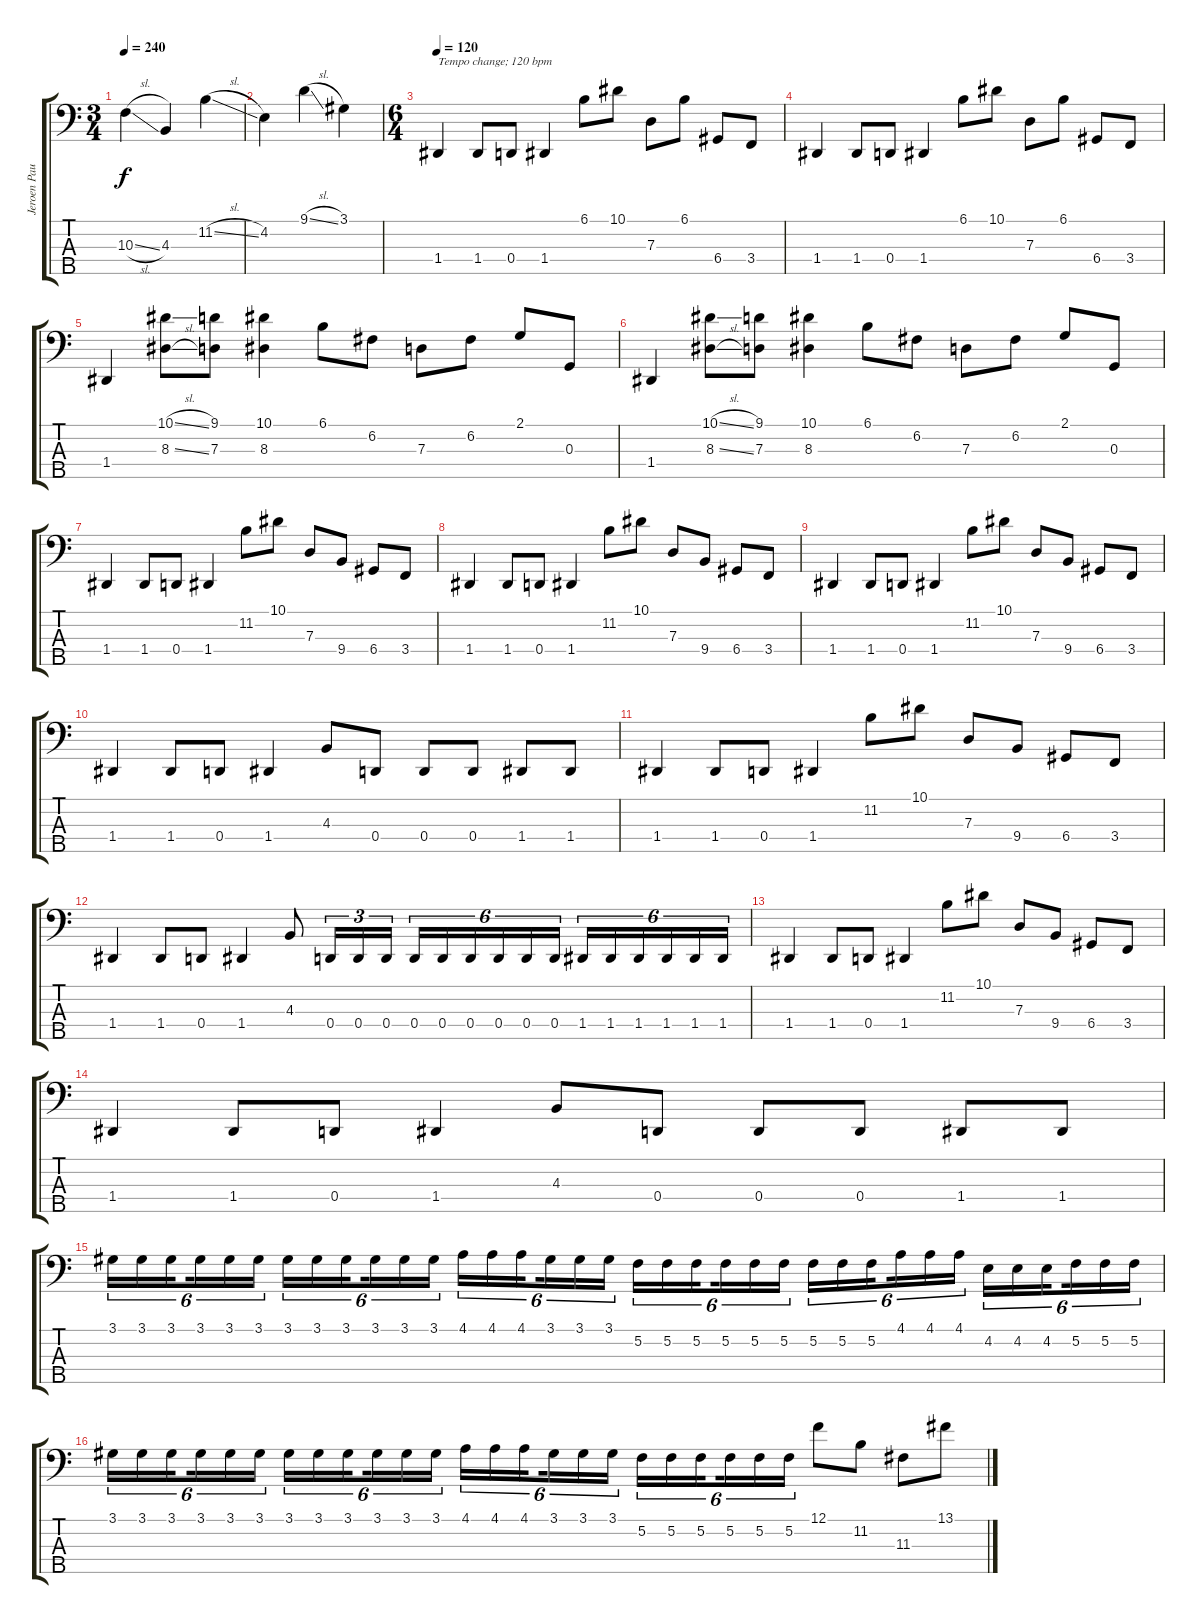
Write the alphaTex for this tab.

\track ("Jeroen Paul Thesseling - bass" "Jeroen Pau") {instrument fretlessbass}
\staff {score tabs}
\tuning (F2 C2 G1 D1 A0) {hide}
\ts (3 4)
\tempo 240
\clef f4
\ks c
10.3{sl}.4{dy f} 4.3.4 11.2{sl}.4 |
4.2.4 9.1{sl}.4 3.1.4 |
\ts (6 4)
\tempo 120
1.4.4{txt "Tempo change; 120 bpm"} 1.4.8 0.4.8 1.4.4 6.1.8 10.1.8 7.3.8 6.1.8 6.4.8 3.4.8 |
1.4.4 1.4.8 0.4.8 1.4.4 6.1.8 10.1.8 7.3.8 6.1.8 6.4.8 3.4.8 |
1.4.4 (10.1{sl} 8.3{sl}).8 (9.1 7.3).8 (10.1 8.3).4 6.1.8 6.2.8 7.3.8 6.2.8 2.1.8 0.3.8 |
1.4.4 (10.1{sl} 8.3{sl}).8 (9.1 7.3).8 (10.1 8.3).4 6.1.8 6.2.8 7.3.8 6.2.8 2.1.8 0.3.8 |
1.4.4 1.4.8 0.4.8 1.4.4 11.2.8 10.1.8 7.3.8 9.4.8 6.4.8 3.4.8 |
1.4.4 1.4.8 0.4.8 1.4.4 11.2.8 10.1.8 7.3.8 9.4.8 6.4.8 3.4.8 |
1.4.4 1.4.8 0.4.8 1.4.4 11.2.8 10.1.8 7.3.8 9.4.8 6.4.8 3.4.8 |
1.4.4 1.4.8 0.4.8 1.4.4 4.3.8 0.4.8 0.4.8 0.4.8 1.4.8 1.4.8 |
1.4.4 1.4.8 0.4.8 1.4.4 11.2.8 10.1.8 7.3.8 9.4.8 6.4.8 3.4.8 |
1.4.4 1.4.8 0.4.8 1.4.4 4.3.8 0.4.16{tu (3 2)} 0.4.16{tu (3 2)} 0.4.16{tu (3 2) beam splitsecondary} 0.4.16{tu (6 4)} 0.4.16{tu (6 4)} 0.4.16{tu (6 4)} 0.4.16{tu (6 4)} 0.4.16{tu (6 4)} 0.4.16{tu (6 4) beam splitsecondary} 1.4.16{tu (6 4)} 1.4.16{tu (6 4)} 1.4.16{tu (6 4)} 1.4.16{tu (6 4)} 1.4.16{tu (6 4)} 1.4.16{tu (6 4)} |
1.4.4 1.4.8 0.4.8 1.4.4 11.2.8 10.1.8 7.3.8 9.4.8 6.4.8 3.4.8 |
1.4.4 1.4.8 0.4.8 1.4.4 4.3.8 0.4.8 0.4.8 0.4.8 1.4.8 1.4.8 |
3.1.16{tu (6 4)} 3.1.16{tu (6 4)} 3.1.16{tu (6 4) beam splitsecondary} 3.1.16{tu (6 4)} 3.1.16{tu (6 4)} 3.1.16{tu (6 4) beam splitsecondary} 3.1.16{tu (6 4)} 3.1.16{tu (6 4)} 3.1.16{tu (6 4) beam splitsecondary} 3.1.16{tu (6 4)} 3.1.16{tu (6 4)} 3.1.16{tu (6 4) beam splitsecondary} 4.1.16{tu (6 4)} 4.1.16{tu (6 4)} 4.1.16{tu (6 4) beam splitsecondary} 3.1.16{tu (6 4)} 3.1.16{tu (6 4)} 3.1.16{tu (6 4)} 5.2.16{tu (6 4)} 5.2.16{tu (6 4)} 5.2.16{tu (6 4) beam splitsecondary} 5.2.16{tu (6 4)} 5.2.16{tu (6 4)} 5.2.16{tu (6 4) beam splitsecondary} 5.2.16{tu (6 4)} 5.2.16{tu (6 4)} 5.2.16{tu (6 4) beam splitsecondary} 4.1.16{tu (6 4)} 4.1.16{tu (6 4)} 4.1.16{tu (6 4) beam splitsecondary} 4.2.16{tu (6 4)} 4.2.16{tu (6 4)} 4.2.16{tu (6 4) beam splitsecondary} 5.2.16{tu (6 4)} 5.2.16{tu (6 4)} 5.2.16{tu (6 4)} |
3.1.16{tu (6 4)} 3.1.16{tu (6 4)} 3.1.16{tu (6 4) beam splitsecondary} 3.1.16{tu (6 4)} 3.1.16{tu (6 4)} 3.1.16{tu (6 4) beam splitsecondary} 3.1.16{tu (6 4)} 3.1.16{tu (6 4)} 3.1.16{tu (6 4) beam splitsecondary} 3.1.16{tu (6 4)} 3.1.16{tu (6 4)} 3.1.16{tu (6 4) beam splitsecondary} 4.1.16{tu (6 4)} 4.1.16{tu (6 4)} 4.1.16{tu (6 4) beam splitsecondary} 3.1.16{tu (6 4)} 3.1.16{tu (6 4)} 3.1.16{tu (6 4)} 5.2.16{tu (6 4)} 5.2.16{tu (6 4)} 5.2.16{tu (6 4) beam splitsecondary} 5.2.16{tu (6 4)} 5.2.16{tu (6 4)} 5.2.16{tu (6 4)} 12.1.8 11.2.8 11.3.8 13.1.8
